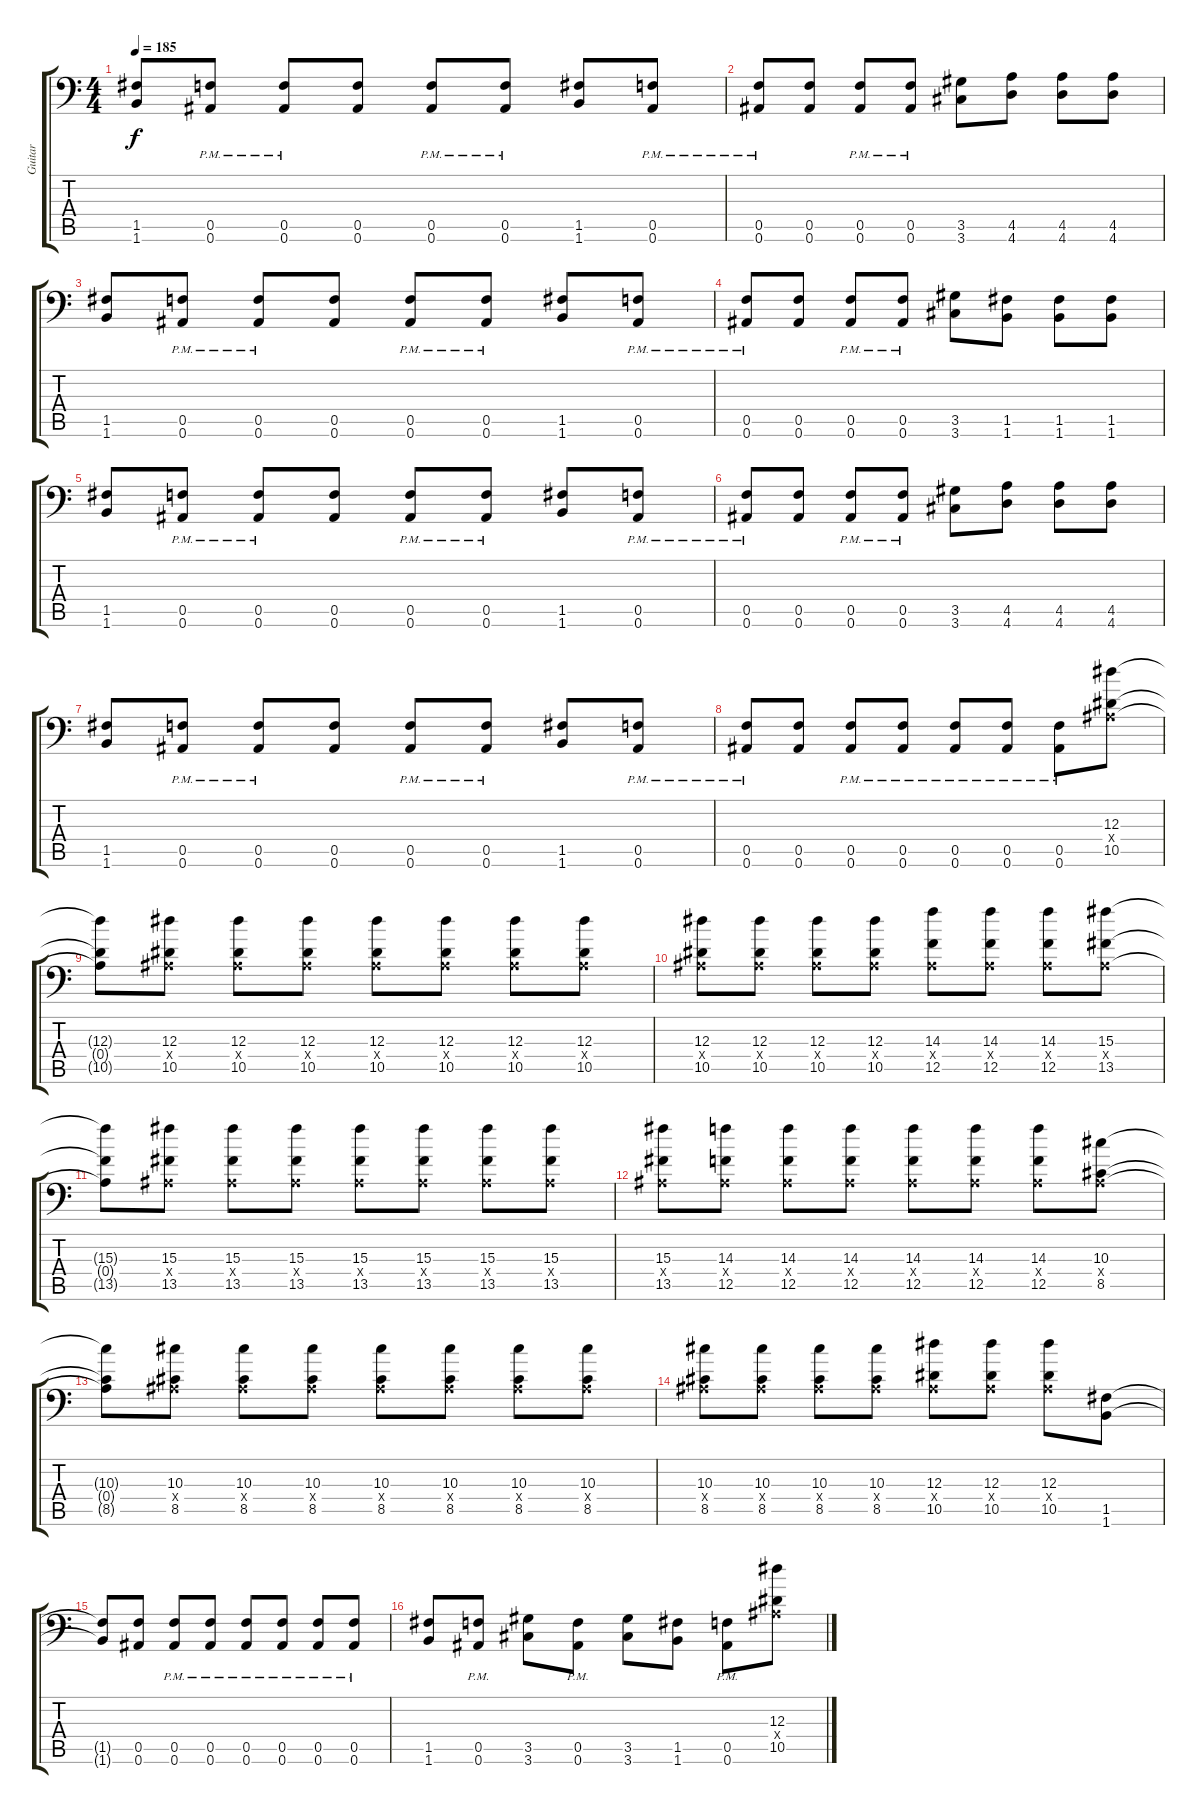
\track ("Guitar" "Guitar") {instrument distortionguitar}
\staff {score tabs}
\tuning (C4 G3 Eb3 Bb2 F2 Bb1) {hide}
\ts (4 4)
\tempo 185
\clef f4
\ks c
(1.5 1.6).8{dy f} (0.5{pm} 0.6{pm}).8 (0.5{pm} 0.6{pm}).8 (0.5 0.6).8 (0.5{pm} 0.6{pm}).8 (0.5{pm} 0.6{pm}).8 (1.5 1.6).8 (0.5{pm} 0.6{pm}).8 |
(0.5{pm} 0.6{pm}).8 (0.5 0.6).8 (0.5{pm} 0.6{pm}).8 (0.5{pm} 0.6{pm}).8 (3.5 3.6).8 (4.5 4.6).8 (4.5 4.6).8 (4.5 4.6).8 |
(1.5 1.6).8 (0.5{pm} 0.6{pm}).8 (0.5{pm} 0.6{pm}).8 (0.5 0.6).8 (0.5{pm} 0.6{pm}).8 (0.5{pm} 0.6{pm}).8 (1.5 1.6).8 (0.5{pm} 0.6{pm}).8 |
(0.5{pm} 0.6{pm}).8 (0.5 0.6).8 (0.5{pm} 0.6{pm}).8 (0.5{pm} 0.6{pm}).8 (3.5 3.6).8 (1.5 1.6).8 (1.5 1.6).8 (1.5 1.6).8 |
(1.5 1.6).8 (0.5{pm} 0.6{pm}).8 (0.5{pm} 0.6{pm}).8 (0.5 0.6).8 (0.5{pm} 0.6{pm}).8 (0.5{pm} 0.6{pm}).8 (1.5 1.6).8 (0.5{pm} 0.6{pm}).8 |
(0.5{pm} 0.6{pm}).8 (0.5 0.6).8 (0.5{pm} 0.6{pm}).8 (0.5{pm} 0.6{pm}).8 (3.5 3.6).8 (4.5 4.6).8 (4.5 4.6).8 (4.5 4.6).8 |
(1.5 1.6).8 (0.5{pm} 0.6{pm}).8 (0.5{pm} 0.6{pm}).8 (0.5 0.6).8 (0.5{pm} 0.6{pm}).8 (0.5{pm} 0.6{pm}).8 (1.5 1.6).8 (0.5{pm} 0.6{pm}).8 |
(0.5{pm} 0.6{pm}).8 (0.5 0.6).8 (0.5{pm} 0.6{pm}).8 (0.5{pm} 0.6{pm}).8 (0.5{pm} 0.6{pm}).8 (0.5{pm} 0.6{pm}).8 (0.5{pm} 0.6{pm}).8 (12.3 0.4{x} 10.5).8 |
(12.3{t} 0.4{t} 10.5{t}).8 (12.3 0.4{x} 10.5).8 (12.3 0.4{x} 10.5).8 (12.3 0.4{x} 10.5).8 (12.3 0.4{x} 10.5).8 (12.3 0.4{x} 10.5).8 (12.3 0.4{x} 10.5).8 (12.3 0.4{x} 10.5).8 |
(12.3 0.4{x} 10.5).8 (12.3 0.4{x} 10.5).8 (12.3 0.4{x} 10.5).8 (12.3 0.4{x} 10.5).8 (14.3 0.4{x} 12.5).8 (14.3 0.4{x} 12.5).8 (14.3 0.4{x} 12.5).8 (15.3 0.4{x} 13.5).8 |
(15.3{t} 0.4{t} 13.5{t}).8 (15.3 0.4{x} 13.5).8 (15.3 0.4{x} 13.5).8 (15.3 0.4{x} 13.5).8 (15.3 0.4{x} 13.5).8 (15.3 0.4{x} 13.5).8 (15.3 0.4{x} 13.5).8 (15.3 0.4{x} 13.5).8 |
(15.3 0.4{x} 13.5).8 (14.3 0.4{x} 12.5).8 (14.3 0.4{x} 12.5).8 (14.3 0.4{x} 12.5).8 (14.3 0.4{x} 12.5).8 (14.3 0.4{x} 12.5).8 (14.3 0.4{x} 12.5).8 (10.3 0.4{x} 8.5).8 |
(10.3{t} 0.4{t} 8.5{t}).8 (10.3 0.4{x} 8.5).8 (10.3 0.4{x} 8.5).8 (10.3 0.4{x} 8.5).8 (10.3 0.4{x} 8.5).8 (10.3 0.4{x} 8.5).8 (10.3 0.4{x} 8.5).8 (10.3 0.4{x} 8.5).8 |
(10.3 0.4{x} 8.5).8 (10.3 0.4{x} 8.5).8 (10.3 0.4{x} 8.5).8 (10.3 0.4{x} 8.5).8 (12.3 0.4{x} 10.5).8 (12.3 0.4{x} 10.5).8 (12.3 0.4{x} 10.5).8 (1.5 1.6).8 |
(1.5{t} 1.6{t}).8 (0.5 0.6).8 (0.5{pm} 0.6{pm}).8 (0.5{pm} 0.6{pm}).8 (0.5 0.6{pm}).8 (0.5{pm} 0.6{pm}).8 (0.5{pm} 0.6{pm}).8 (0.5{pm} 0.6).8 |
(1.5 1.6).8 (0.5{pm} 0.6{pm}).8 (3.5 3.6).8 (0.5{pm} 0.6{pm}).8 (3.5 3.6).8 (1.5 1.6).8 (0.5{pm} 0.6{pm}).8 (12.3 0.4{x} 10.5).8
